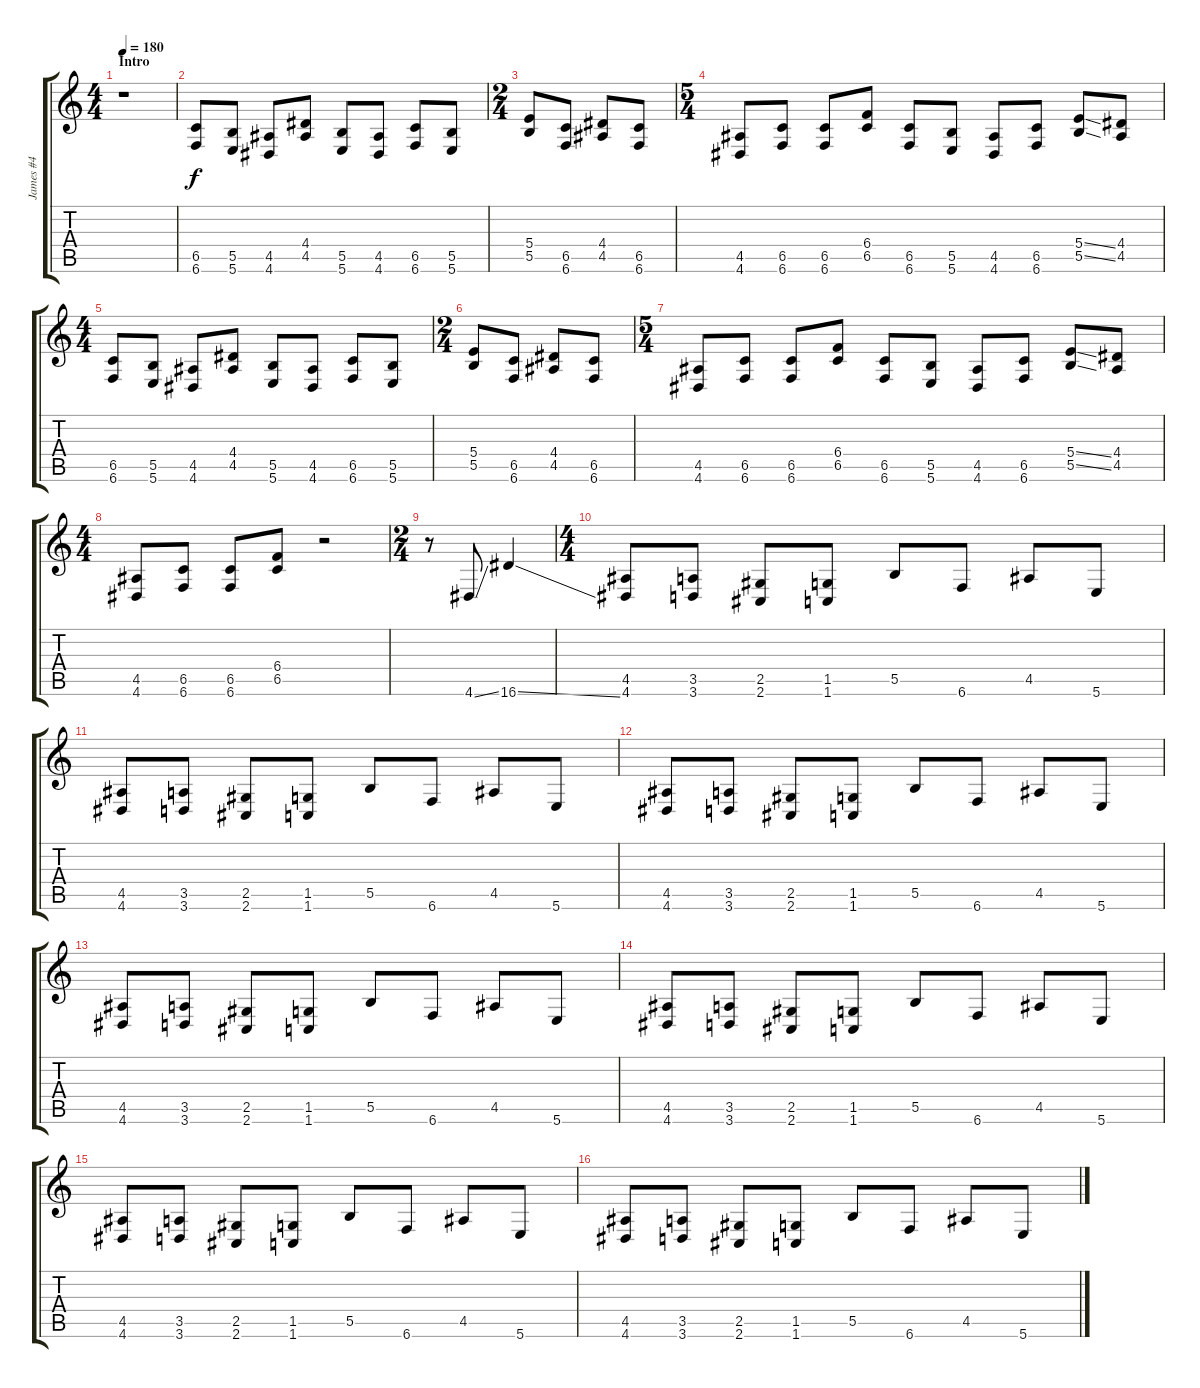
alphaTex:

\track ("James #4" "James #4") {instrument distortionguitar}
\staff {score tabs}
\tuning (Db4 Ab3 E3 B2 Gb2 B1) {hide}
\ts (4 4)
\section ("" "Intro")
\tempo 180
\clef g2
\ks c
r.1{dy f instrument distortionguitar} |
(6.5 6.6).8 (5.5 5.6).8 (4.5 4.6).8 (4.4 4.5).8 (5.5 5.6).8 (4.5 4.6).8 (6.5 6.6).8 (5.5 5.6).8 |
\ts (2 4)
(5.4 5.5).8 (6.5 6.6).8 (4.4 4.5).8 (6.5 6.6).8 |
\ts (5 4)
(4.5 4.6).8 (6.5 6.6).8 (6.5 6.6).8 (6.4 6.5).8 (6.5 6.6).8 (5.5 5.6).8 (4.5 4.6).8 (6.5 6.6).8 (5.4{ss} 5.5{ss}).8 (4.4 4.5).8 |
\ts (4 4)
(6.5 6.6).8 (5.5 5.6).8 (4.5 4.6).8 (4.4 4.5).8 (5.5 5.6).8 (4.5 4.6).8 (6.5 6.6).8 (5.5 5.6).8 |
\ts (2 4)
(5.4 5.5).8 (6.5 6.6).8 (4.4 4.5).8 (6.5 6.6).8 |
\ts (5 4)
(4.5 4.6).8 (6.5 6.6).8 (6.5 6.6).8 (6.4 6.5).8 (6.5 6.6).8 (5.5 5.6).8 (4.5 4.6).8 (6.5 6.6).8 (5.4{ss} 5.5{ss}).8 (4.4 4.5).8 |
\ts (4 4)
(4.5 4.6).8 (6.5 6.6).8 (6.5 6.6).8 (6.4 6.5).8 r.2 |
\ts (2 4)
r.8 4.6{ss}.8 16.6{ss}.4 |
\ts (4 4)
(4.5 4.6).8 (3.5 3.6).8 (2.5 2.6).8 (1.5 1.6).8 5.5.8 6.6.8 4.5.8 5.6.8 |
(4.5 4.6).8 (3.5 3.6).8 (2.5 2.6).8 (1.5 1.6).8 5.5.8 6.6.8 4.5.8 5.6.8 |
(4.5 4.6).8 (3.5 3.6).8 (2.5 2.6).8 (1.5 1.6).8 5.5.8 6.6.8 4.5.8 5.6.8 |
(4.5 4.6).8 (3.5 3.6).8 (2.5 2.6).8 (1.5 1.6).8 5.5.8 6.6.8 4.5.8 5.6.8 |
(4.5 4.6).8 (3.5 3.6).8 (2.5 2.6).8 (1.5 1.6).8 5.5.8 6.6.8 4.5.8 5.6.8 |
(4.5 4.6).8 (3.5 3.6).8 (2.5 2.6).8 (1.5 1.6).8 5.5.8 6.6.8 4.5.8 5.6.8 |
(4.5 4.6).8 (3.5 3.6).8 (2.5 2.6).8 (1.5 1.6).8 5.5.8 6.6.8 4.5.8 5.6.8
